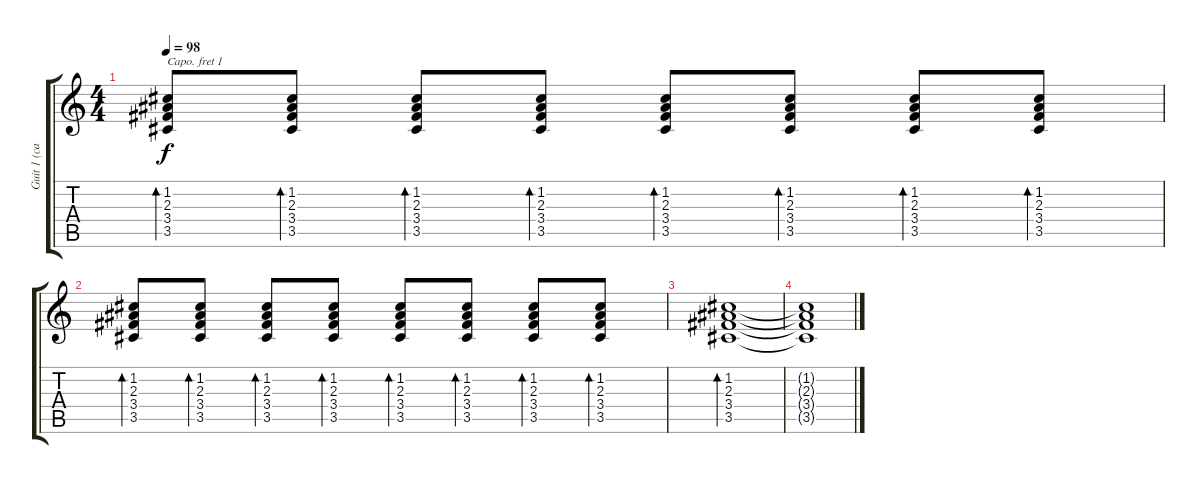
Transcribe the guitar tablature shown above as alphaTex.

\track ("Guit 1 (capo 1st fret)" "Guit 1 (ca") {instrument electricguitarjazz}
\staff {score tabs}
\capo 1
\tuning (E4 B3 G3 D3 A2 E2) {hide}
\ts (4 4)
\tempo 98
\clef g2
\ks c
(1.2 2.3 3.4 3.5).8{bd 60 dy f} (1.2 2.3 3.4 3.5).8{bd 60} (1.2 2.3 3.4 3.5).8{bd 60} (1.2 2.3 3.4 3.5).8{bd 60} (1.2 2.3 3.4 3.5).8{bd 60} (1.2 2.3 3.4 3.5).8{bd 60} (1.2 2.3 3.4 3.5).8{bd 60} (1.2 2.3 3.4 3.5).8{bd 60} |
(1.2 2.3 3.4 3.5).8{bd 60} (1.2 2.3 3.4 3.5).8{bd 60} (1.2 2.3 3.4 3.5).8{bd 60} (1.2 2.3 3.4 3.5).8{bd 60} (1.2 2.3 3.4 3.5).8{bd 60} (1.2 2.3 3.4 3.5).8{bd 60} (1.2 2.3 3.4 3.5).8{bd 60} (1.2 2.3 3.4 3.5).8{bd 60} |
(1.2 2.3 3.4 3.5).1{bd 60} |
(1.2{t} 2.3{t} 3.4{t} 3.5{t}).1
